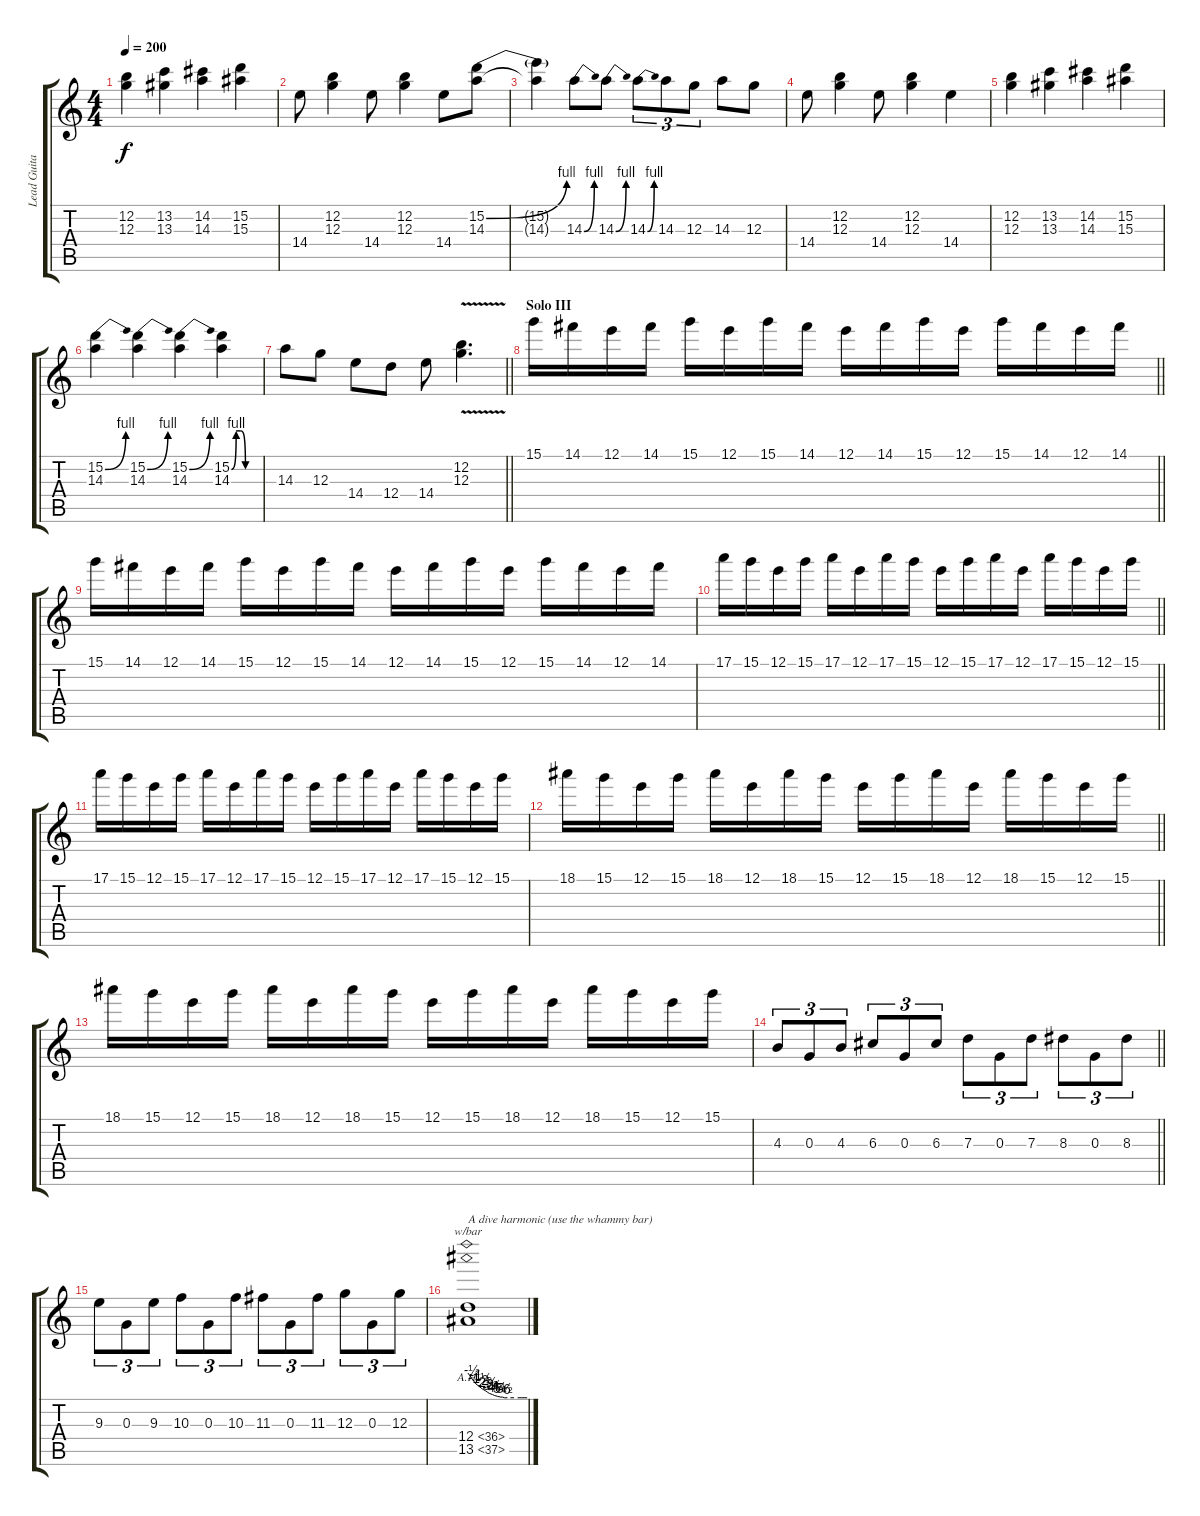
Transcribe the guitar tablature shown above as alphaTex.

\track ("Lead Guitar" "Lead Guita") {instrument distortionguitar}
\staff {score tabs}
\tuning (E4 B3 G3 D3 A2 E2) {hide}
\ts (4 4)
\tempo 200
\clef g2
\ks c
(12.2 12.3).4{dy f} (13.2 13.3).4 (14.2 14.3).4 (15.2 15.3).4 |
14.4.8 (12.2 12.3).4 14.4.8 (12.2 12.3).4 14.4.8 (15.2{be (bend 0 0 60 4)} 14.3).8 |
(15.2{t} 14.3{t}).4 14.3{be (bend 0 0 60 4)}.8 14.3{be (bend 0 0 60 4)}.8 14.3{be (bend 0 0 60 4)}.8{tu (3 2)} 14.3.8{tu (3 2)} 12.3.8{tu (3 2)} 14.3.8 12.3.8 |
14.4.8 (12.2 12.3).4 14.4.8 (12.2 12.3).4 14.4.4 |
(12.2 12.3).4 (13.2 13.3).4 (14.2 14.3).4 (15.2 15.3).4 |
(15.2{be (bend 0 0 60 4)} 14.3).4 (15.2{be (bend 0 0 60 4)} 14.3).4 (15.2{be (bend 0 0 60 4)} 14.3).4 (15.2{be (custom 0 0 10 4 20 4 30 0 60 0)} 14.3).4 |
\barLineRight lightlight
14.3.8 12.3.8 14.4.8 12.4.8 14.4.8 (12.2{v} 12.3).4{d} |
\section ("" "Solo III")
\barLineRight lightlight
15.1.16 14.1.16 12.1.16 14.1.16 15.1.16 12.1.16 15.1.16 14.1.16 12.1.16 14.1.16 15.1.16 12.1.16 15.1.16 14.1.16 12.1.16 14.1.16 |
15.1.16 14.1.16 12.1.16 14.1.16 15.1.16 12.1.16 15.1.16 14.1.16 12.1.16 14.1.16 15.1.16 12.1.16 15.1.16 14.1.16 12.1.16 14.1.16 |
\barLineRight lightlight
17.1.16 15.1.16 12.1.16 15.1.16 17.1.16 12.1.16 17.1.16 15.1.16 12.1.16 15.1.16 17.1.16 12.1.16 17.1.16 15.1.16 12.1.16 15.1.16 |
17.1.16 15.1.16 12.1.16 15.1.16 17.1.16 12.1.16 17.1.16 15.1.16 12.1.16 15.1.16 17.1.16 12.1.16 17.1.16 15.1.16 12.1.16 15.1.16 |
\barLineRight lightlight
18.1.16 15.1.16 12.1.16 15.1.16 18.1.16 12.1.16 18.1.16 15.1.16 12.1.16 15.1.16 18.1.16 12.1.16 18.1.16 15.1.16 12.1.16 15.1.16 |
18.1.16 15.1.16 12.1.16 15.1.16 18.1.16 12.1.16 18.1.16 15.1.16 12.1.16 15.1.16 18.1.16 12.1.16 18.1.16 15.1.16 12.1.16 15.1.16 |
\barLineRight lightlight
4.3.8{tu (3 2)} 0.3.8{tu (3 2)} 4.3.8{tu (3 2)} 6.3.8{tu (3 2)} 0.3.8{tu (3 2)} 6.3.8{tu (3 2)} 7.3.8{tu (3 2)} 0.3.8{tu (3 2)} 7.3.8{tu (3 2)} 8.3.8{tu (3 2)} 0.3.8{tu (3 2)} 8.3.8{tu (3 2)} |
9.3.8{tu (3 2)} 0.3.8{tu (3 2)} 9.3.8{tu (3 2)} 10.3.8{tu (3 2)} 0.3.8{tu (3 2)} 10.3.8{tu (3 2)} 11.3.8{tu (3 2)} 0.3.8{tu (3 2)} 11.3.8{tu (3 2)} 12.3.8{tu (3 2)} 0.3.8{tu (3 2)} 12.3.8{tu (3 2)} |
(12.4{ah 24} 13.5{ah 24}).1{tbe (custom default 0 0 4 -2 8 -4 12 -6 15 -8 18 -10 20 -12 22 -14 25 -16 27 -18 30 -20 33 -22 35 -22 37 -24 40 -24 54 -24 60 -24) txt "A dive harmonic (use the whammy bar) "}
